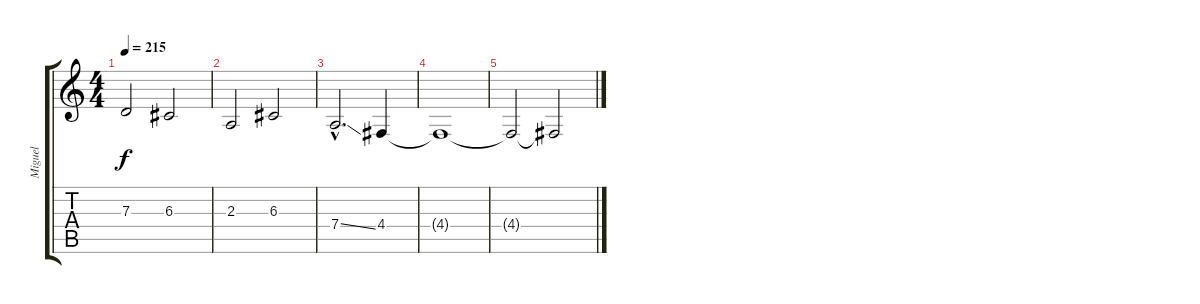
\track ("Miguel" "Miguel") {instrument tenorsax}
\staff {score tabs}
\tuning (E4 B3 G3 D3 A2 E2) {hide}
\ts (4 4)
\tempo 215
\clef g2
\ks c
7.3.2{dy f} 6.3.2 |
2.3.2 6.3.2 |
7.4{ss hac}.2{d} 4.4.4 |
4.4{t}.1 |
4.4{t}.2 4.4{t}.2
